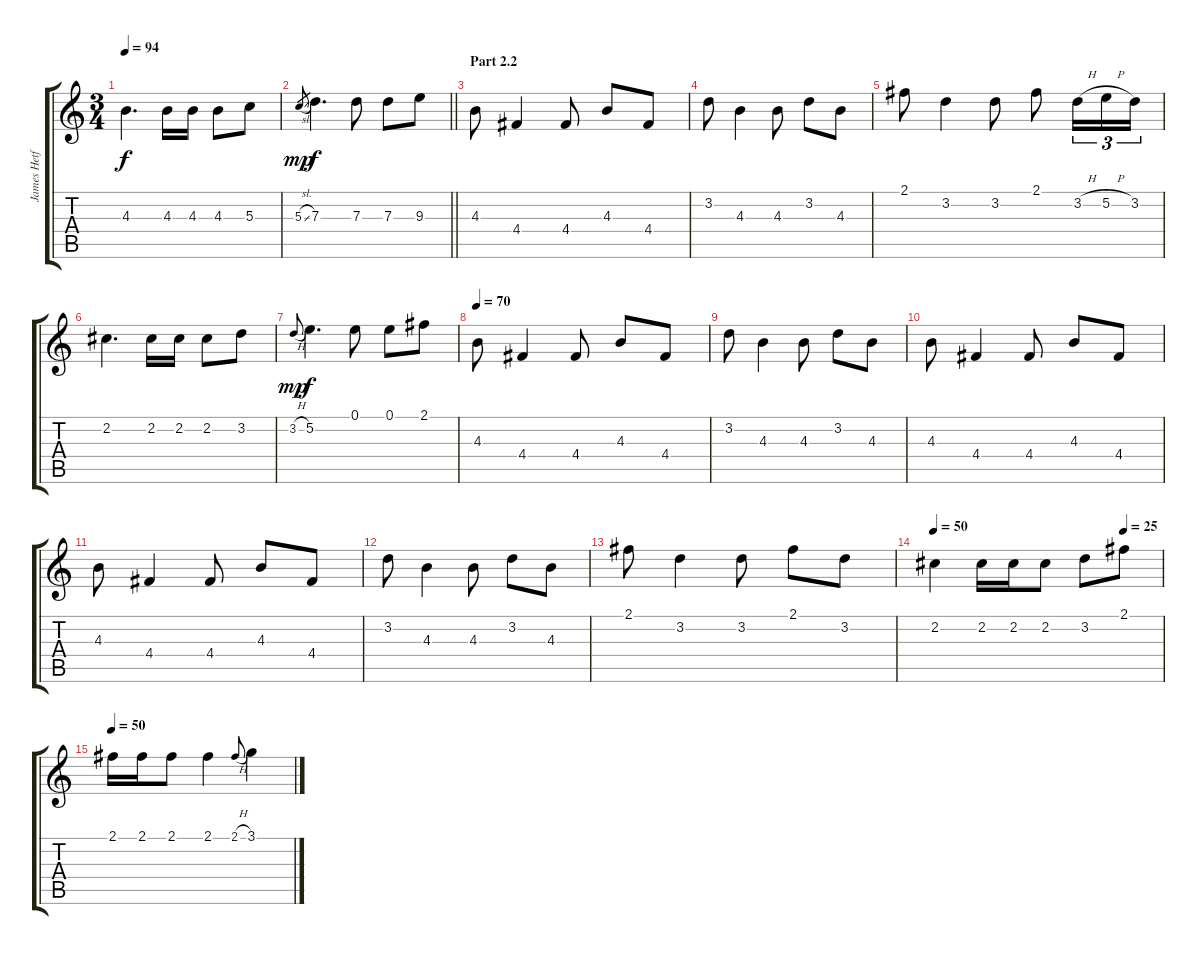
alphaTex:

\track ("James Hetfield" "James Hetf") {instrument electricguitarclean}
\staff {score tabs}
\tuning (E4 B3 G3 D3 A2 E2) {hide}
\ts (3 4)
\tempo 94
\clef g2
\ks c
4.3.4{d dy f} 4.3.16 4.3.16 4.3.8 5.3.8 |
\barLineRight lightlight
5.3{sl}.8{gr dy mp} 7.3.4{d dy f} 7.3.8 7.3.8 9.3.8 |
\section ("" "Part 2.2")
4.3.8 4.4.4 4.4.8 4.3.8 4.4.8 |
3.2.8 4.3.4 4.3.8 3.2.8 4.3.8 |
2.1.8 3.2.4 3.2.8 2.1.8 3.2{h}.16{tu (3 2)} 5.2{h}.16{tu (3 2)} 3.2.16{tu (3 2)} |
2.2.4{d} 2.2.16 2.2.16 2.2.8 3.2.8 |
3.2{h}.8{gr onbeat dy mp} 5.2.4{d dy f} 0.1.8 0.1.8 2.1.8 |
\tempo 70
4.3.8 4.4.4 4.4.8 4.3.8 4.4.8 |
3.2.8 4.3.4 4.3.8 3.2.8 4.3.8 |
4.3.8 4.4.4 4.4.8 4.3.8 4.4.8 |
4.3.8 4.4.4 4.4.8 4.3.8 4.4.8 |
3.2.8 4.3.4 4.3.8 3.2.8 4.3.8 |
2.1.8 3.2.4 3.2.8 2.1.8 3.2.8 |
\tempo 50
\tempo (25 0.8333333333333334)
2.2.4 2.2.16 2.2.16 2.2.8 3.2.8 2.1.8 |
\tempo 50
2.1.16 2.1.16 2.1.8 2.1.4 2.1{h}.8{gr onbeat} 3.1.4
